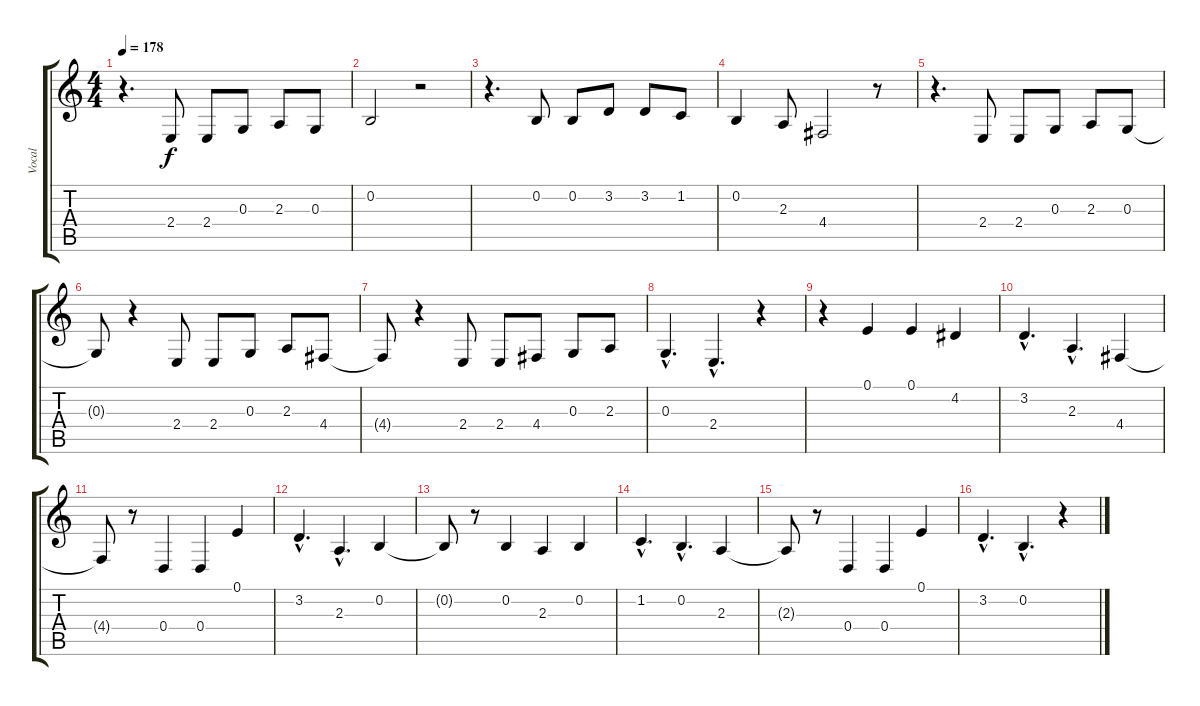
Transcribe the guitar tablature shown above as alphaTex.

\track ("Vocal" "Vocal") {instrument flute}
\staff {score tabs}
\tuning (E4 B3 G3 D3 A2 E2) {hide}
\ts (4 4)
\tempo 178
\clef g2
\ks c
r.4{d dy f} 2.4.8 2.4.8 0.3.8 2.3.8 0.3.8 |
0.2.2 r.2 |
r.4{d} 0.2.8 0.2.8 3.2.8 3.2.8 1.2.8 |
0.2.4 2.3.8 4.4.2 r.8 |
r.4{d} 2.4.8 2.4.8 0.3.8 2.3.8 0.3.8 |
0.3{t}.8 r.4 2.4.8 2.4.8 0.3.8 2.3.8 4.4.8 |
4.4{t}.8 r.4 2.4.8 2.4.8 4.4.8 0.3.8 2.3.8 |
0.3{hac}.4{d} 2.4{hac}.4{d} r.4 |
r.4 0.1.4 0.1.4 4.2.4 |
3.2{hac}.4{d} 2.3{hac}.4{d} 4.4.4 |
4.4{t}.8 r.8 0.4.4 0.4.4 0.1.4 |
3.2{hac}.4{d} 2.3{hac}.4{d} 0.2.4 |
0.2{t}.8 r.8 0.2.4 2.3.4 0.2.4 |
1.2{hac}.4{d} 0.2{hac}.4{d} 2.3.4 |
2.3{t}.8 r.8 0.4.4 0.4.4 0.1.4 |
3.2{hac}.4{d} 0.2{hac}.4{d} r.4
